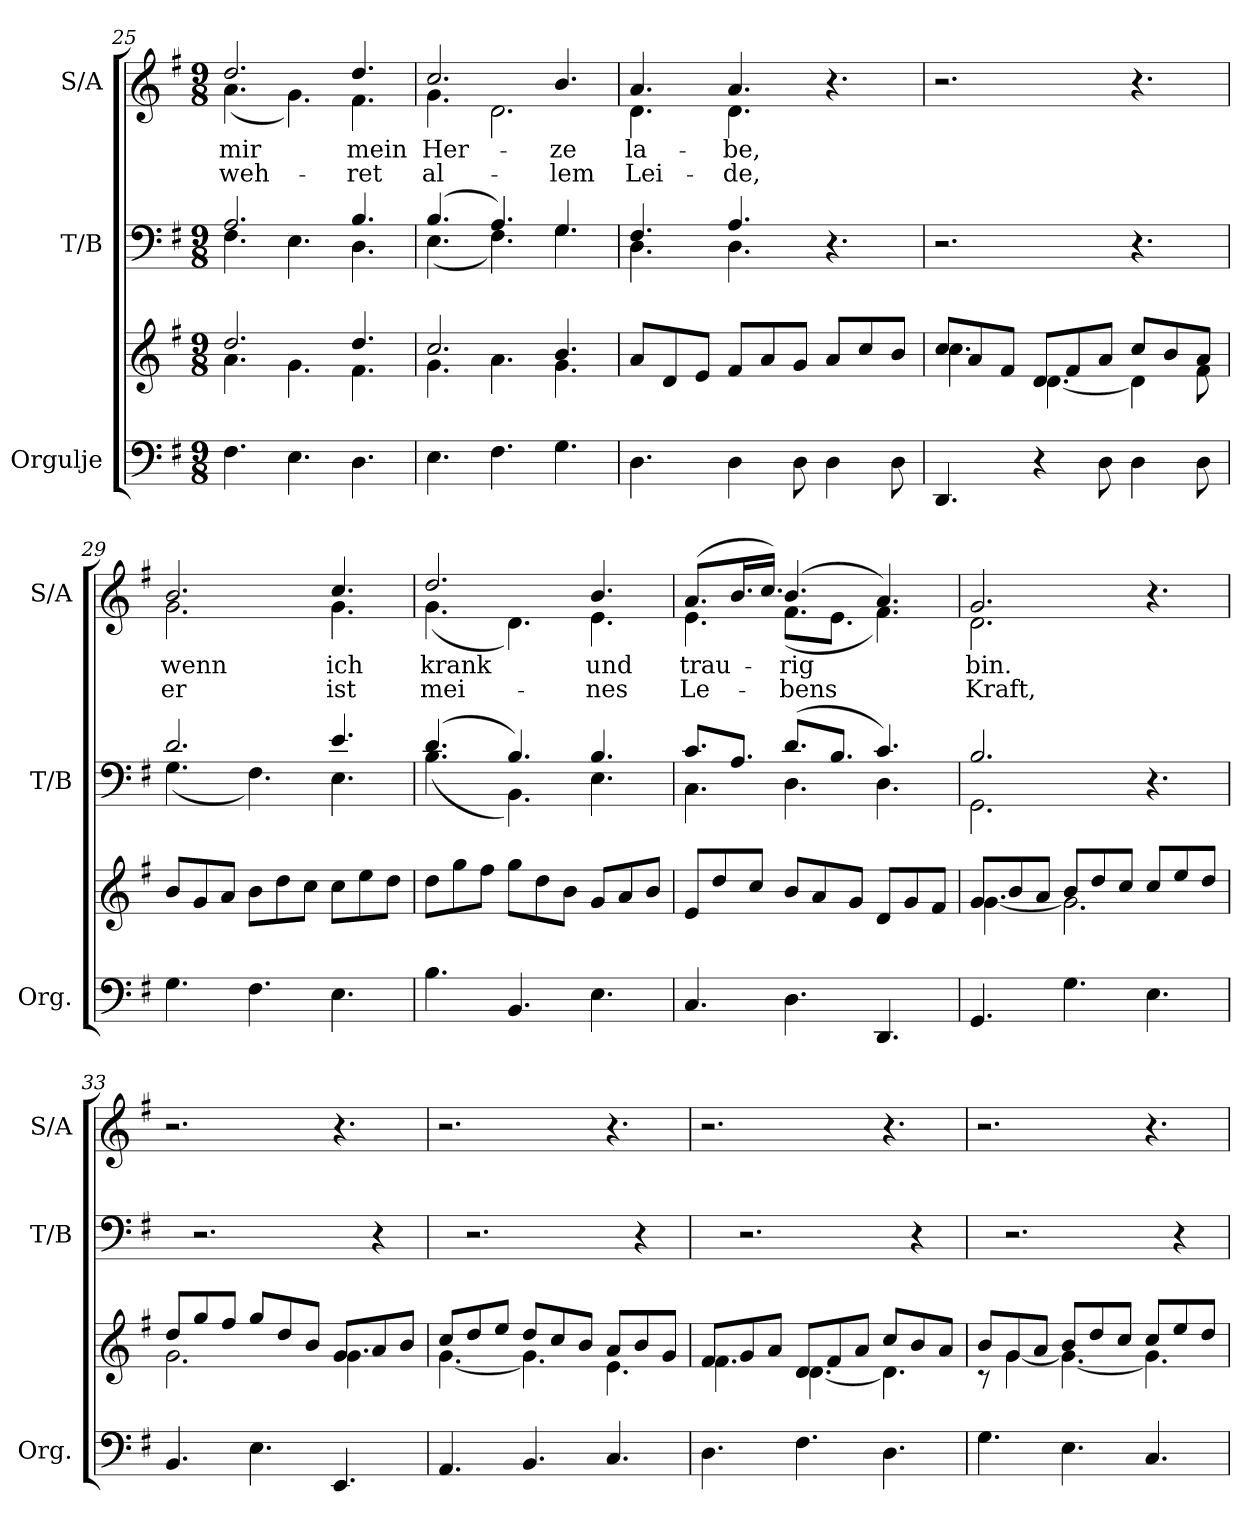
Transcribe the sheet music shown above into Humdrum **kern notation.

**kern	**kern	**kern	**kern	**text	**text
*part3	*part3	*part2	*part1	*part1	*part1
*staff4	*staff3	*staff2	*staff1	*staff1	*staff1
*I"Orgulje	*	*I"T/B	*I"S/A	*	*
*I'Org.	*	*I'T/B	*I'S/A	*	*
!!LO:PB:g=z
*clefF4	*clefG2	*clefF4	*clefG2	*	*
*k[f#]	*k[f#]	*k[f#]	*k[f#]	*	*
*G:	*G:	*G:	*G:	*	*
*M9/8	*M9/8	*M9/8	*M9/8	*	*
=25	=25	=25	=25	=25	=25
*	*^	*^	*^	*	*
4.F#\	2.dd/	4.a\	2.A/	4.F#\	2.dd/	(4.a\	mir	weh-
4.E\	.	4.g\	.	4.E\	.	4.g\)	.	.
4.D\	4.dd/	4.f#\	4.B/	4.D\	4.dd/	4.f#\	mein	-ret
=26	=26	=26	=26	=26	=26	=26	=26	=26
4.E\	2.cc/	4.g\	(4.B/	(4.E\	2.cc/	4.g\	Her-	al-
4.F#\	.	4.a\	4.A/)	4.F#\)	.	2.d\	.	.
4.G\	4.b/	4.g\	4.G/	4.G\	4.b/	.	-ze	-lem
*	*v	*v	*	*	*	*	*	*
=27	=27	=27	=27	=27	=27	=27	=27
4.D\	8a/L	4.F#/	4.D\	4.a/	4.d\	la-	Lei-
.	8d/	.	.	.	.	.	.
.	8e/J	.	.	.	.	.	.
4D\	8f#/L	4.A/	4.D\	4.a/	4.d\	-be,	-de,
.	8a/	.	.	.	.	.	.
8D\	8g/J	.	.	.	.	.	.
4D\	8a/L	4.r	4.ryy	4.r	4.ryy	.	.
.	8cc/	.	.	.	.	.	.
8D\	8b/J	.	.	.	.	.	.
*	*	*v	*v	*	*	*	*
*	*	*	*v	*v	*	*
=28	=28	=28	=28	=28	=28
*	*^	*	*	*	*
4.DD/	8cc/L	4.cc\	2.r	2.r	.	.
.	8a/	.	.	.	.	.
.	8f#/J	.	.	.	.	.
4r	8d/L	[4.d\	.	.	.	.
.	8f#/	.	.	.	.	.
8D\	8a/J	.	.	.	.	.
4D\	8cc/L	4d\]	4.r	4.r	.	.
.	8b/	.	.	.	.	.
8D\	8a/J	8f#\	.	.	.	.
*	*v	*v	*	*	*	*
!!LO:LB:g=z
=29	=29	=29	=29	=29	=29
*	*	*^	*^	*	*
4.G\	8b/L	2.d/	(4.G\	2.b/	2.g\	wenn	er
.	8g/	.	.	.	.	.	.
.	8a/J	.	.	.	.	.	.
4.F#\	8b\L	.	4.F#\)	.	.	.	.
.	8dd\	.	.	.	.	.	.
.	8cc\J	.	.	.	.	.	.
4.E\	8cc\L	4.e/	4.E\	4.cc/	4.g\	ich	ist
.	8ee\	.	.	.	.	.	.
.	8dd\J	.	.	.	.	.	.
=30	=30	=30	=30	=30	=30	=30	=30
4.B\	8dd\L	(4.d/	(4.B\	2.dd/	(4.g\	krank	mei-
.	8gg\	.	.	.	.	.	.
.	8ff#\J	.	.	.	.	.	.
4.BB/	8gg\L	4.B/)	4.BB\)	.	4.d\)	.	.
.	8dd\	.	.	.	.	.	.
.	8b\J	.	.	.	.	.	.
4.E\	8g/L	4.B/	4.E\	4.b/	4.e\	und	-nes
.	8a/	.	.	.	.	.	.
.	8b/J	.	.	.	.	.	.
=31	=31	=31	=31	=31	=31	=31	=31
4.C/	8e/L	8.c/L	4.C\	(8.a/L	4.e\	trau-	Le-
.	8dd/	.	.	.	.	.	.
.	.	8.A/J	.	16.b/L	.	.	.
.	8cc/J	.	.	.	.	.	.
.	.	.	.	16.cc/JJ)	.	.	.
4.D\	8b/L	(8.d/L	4.D\	(4.b/	(8.f#\L	-rig	-bens
.	8a/	.	.	.	.	.	.
.	.	8.B/J	.	.	8.e\J	.	.
.	8g/J	.	.	.	.	.	.
4.DD/	8d/L	4.c/)	4.D\	4.a/)	4.f#\)	.	.
.	8g/	.	.	.	.	.	.
.	8f#/J	.	.	.	.	.	.
=32	=32	=32	=32	=32	=32	=32	=32
*	*^	*	*	*	*	*	*
4.GG/	8g/L	[4.g\	2.B/	2.GG\	2.g/	2.d\	bin.	Kraft,
.	8b/	.	.	.	.	.	.	.
.	8a/J	.	.	.	.	.	.	.
4.G\	8b/L	2.g\]	.	.	.	.	.	.
.	8dd/	.	.	.	.	.	.	.
.	8cc/J	.	.	.	.	.	.	.
4.E\	8cc/L	.	4.r	4.ryy	4.r	4.ryy	.	.
.	8ee/	.	.	.	.	.	.	.
.	8dd/J	.	.	.	.	.	.	.
*	*	*	*v	*v	*	*	*	*
*	*	*	*	*v	*v	*	*
!!LO:LB:g=z
=33	=33	=33	=33	=33	=33	=33
4.BB/	8dd/L	2.g\	8ryy	2.r	.	.
.	8gg/	.	2.r	.	.	.
.	8ff#/J	.	.	.	.	.
4.E\	8gg/L	.	.	.	.	.
.	8dd/	.	.	.	.	.
.	8b/J	.	.	.	.	.
4.EE/	8g/L	4.g\	.	4.r	.	.
.	8a/	.	4r	.	.	.
.	8b/J	.	.	.	.	.
=34	=34	=34	=34	=34	=34	=34
4.AA/	8cc/L	[4.g\	8ryy	2.r	.	.
.	8dd/	.	2.r	.	.	.
.	8ee/J	.	.	.	.	.
4.BB/	8dd/L	4.g\]	.	.	.	.
.	8cc/	.	.	.	.	.
.	8b/J	.	.	.	.	.
4.C/	8a/L	4.e\	.	4.r	.	.
.	8b/	.	4r	.	.	.
.	8g/J	.	.	.	.	.
=35	=35	=35	=35	=35	=35	=35
4.D\	8f#/L	4.f#\	8ryy	2.r	.	.
.	8g/	.	2.r	.	.	.
.	8a/J	.	.	.	.	.
4.F#\	8d/L	[4.d\	.	.	.	.
.	8f#/	.	.	.	.	.
.	8a/J	.	.	.	.	.
4.D\	8cc/L	4.d\]	.	4.r	.	.
.	8b/	.	4r	.	.	.
.	8a/J	.	.	.	.	.
=36	=36	=36	=36	=36	=36	=36
4.G\	8b/L	8rc	8ryy	2.r	.	.
.	8g/	[4g\	2.r	.	.	.
.	8a/J	.	.	.	.	.
4.E\	8b/L	4.g\_	.	.	.	.
.	8dd/	.	.	.	.	.
.	8cc/J	.	.	.	.	.
4.C/	8cc/L	4.g\]	.	4.r	.	.
.	8ee/	.	4r	.	.	.
.	8dd/J	.	.	.	.	.
*	*v	*v	*	*	*	*
=	=	=	=	=	=
*-	*-	*-	*-	*-	*-
